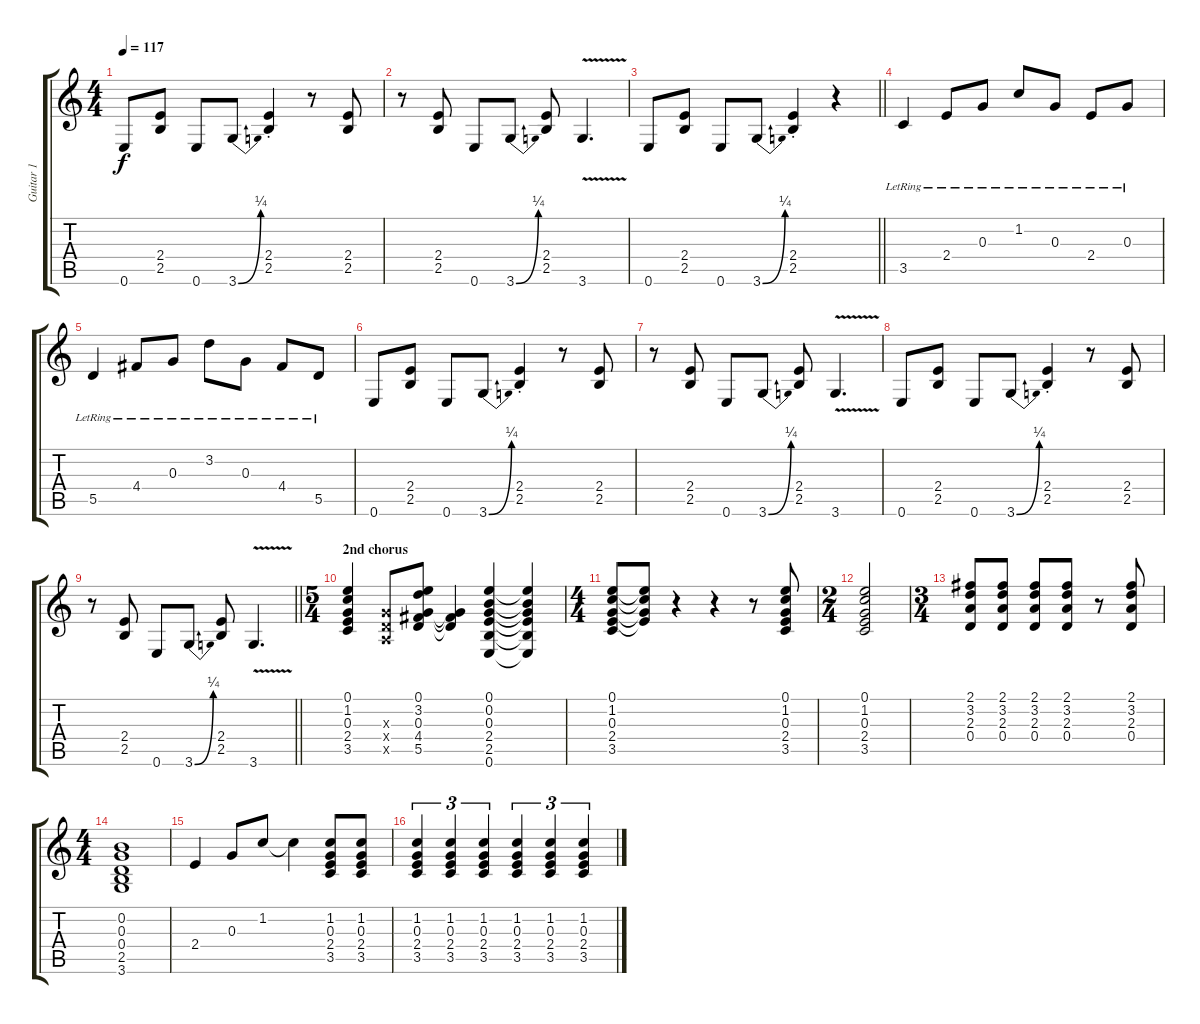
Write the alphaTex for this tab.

\track ("Guitar 1" "Guitar 1") {instrument electricguitarjazz}
\staff {score tabs}
\tuning (E4 B3 G3 D3 A2 E2) {hide}
\ts (4 4)
\tempo 117
\clef g2
\ks c
0.6.8{dy f} (2.4 2.5).8 0.6.8 3.6{be (bend 0 0 60 1)}.8 (2.4{st} 2.5{st}).4 r.8 (2.4 2.5).8 |
r.8 (2.4 2.5).8 0.6.8 3.6{be (bend 0 0 60 1)}.8 (2.4 2.5).8 3.6{v}.4{d} |
\barLineRight lightlight
0.6.8 (2.4 2.5).8 0.6.8 3.6{be (bend 0 0 60 1)}.8 (2.4{st} 2.5{st}).4 r.4 |
3.5{lr}.4 2.4{lr}.8 0.3{lr}.8 1.2{lr}.8 0.3{lr}.8 2.4{lr}.8 0.3{lr}.8 |
5.5{lr}.4 4.4{lr}.8 0.3{lr}.8 3.2{lr}.8 0.3{lr}.8 4.4{lr}.8 5.5{lr}.8 |
0.6.8 (2.4 2.5).8 0.6.8 3.6{be (bend 0 0 60 1)}.8 (2.4{st} 2.5{st}).4 r.8 (2.4 2.5).8 |
r.8 (2.4 2.5).8 0.6.8 3.6{be (bend 0 0 60 1)}.8 (2.4 2.5).8 3.6{v}.4{d} |
0.6.8 (2.4 2.5).8 0.6.8 3.6{be (bend 0 0 60 1)}.8 (2.4{st} 2.5{st}).4 r.8 (2.4 2.5).8 |
\barLineRight lightlight
r.8 (2.4 2.5).8 0.6.8 3.6{be (bend 0 0 60 1)}.8 (2.4 2.5).8 3.6{v}.4{d} |
\ts (5 4)
\section ("" "2nd chorus")
(0.1 1.2 0.3 2.4 3.5).4{volume 8} (0.3{x} 0.4{x} 0.5{x}).8 (0.1 3.2 0.3 4.4 5.5).8 (0.3{t} 4.4{t} 5.5{t}).4 (0.1 0.2 0.3 2.4 2.5 0.6).4 (0.1{t} 0.2{t} 0.3{t} 2.4{t} 2.5{t} 0.6{t}).4 |
\ts (4 4)
(0.1 1.2 0.3 2.4 3.5).8 (0.1{t} 1.2{t} 0.3{t} 2.4{t}).8 r.4 r.4 r.8 (0.1 1.2 0.3 2.4 3.5).8 |
\ts (2 4)
(0.1 1.2 0.3 2.4 3.5).2 |
\ts (3 4)
(2.1 3.2 2.3 0.4).8 (2.1 3.2 2.3 0.4).8 (2.1 3.2 2.3 0.4).8 (2.1 3.2 2.3 0.4).8 r.8 (2.1 3.2 2.3 0.4).8 |
\ts (4 4)
(0.2 0.3 0.4 2.5 3.6).1 |
2.4.4 0.3.8 1.2.8 1.2{t}.4 (1.2 0.3 2.4 3.5).8 (1.2 0.3 2.4 3.5).8 |
(1.2 0.3 2.4 3.5).4{tu (3 2)} (1.2 0.3 2.4 3.5).4{tu (3 2)} (1.2 0.3 2.4 3.5).4{tu (3 2)} (1.2 0.3 2.4 3.5).4{tu (3 2)} (1.2 0.3 2.4 3.5).4{tu (3 2)} (1.2 0.3 2.4 3.5).4{tu (3 2)}
